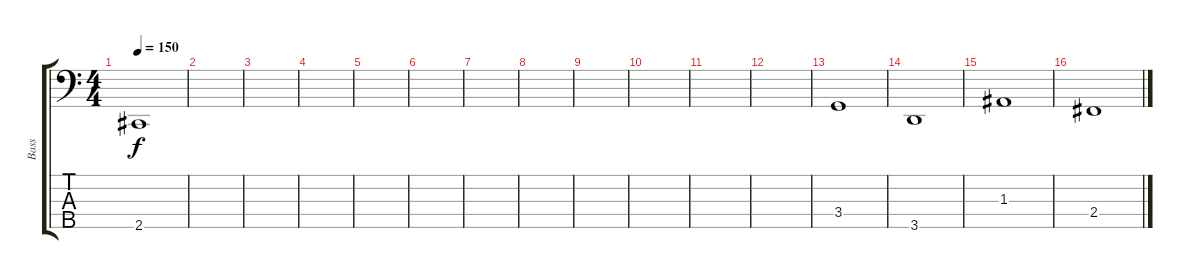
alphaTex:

\track ("Bass" "Bass") {instrument electricbassfinger}
\staff {score tabs}
\tuning (G2 D2 A1 E1 B0) {hide}
\ts (4 4)
\tempo 150
\clef f4
\ks c
2.5.1{dy f} |
|
|
|
|
|
|
|
|
|
|
|
3.4.1 |
3.5.1 |
1.3.1 |
2.4.1
